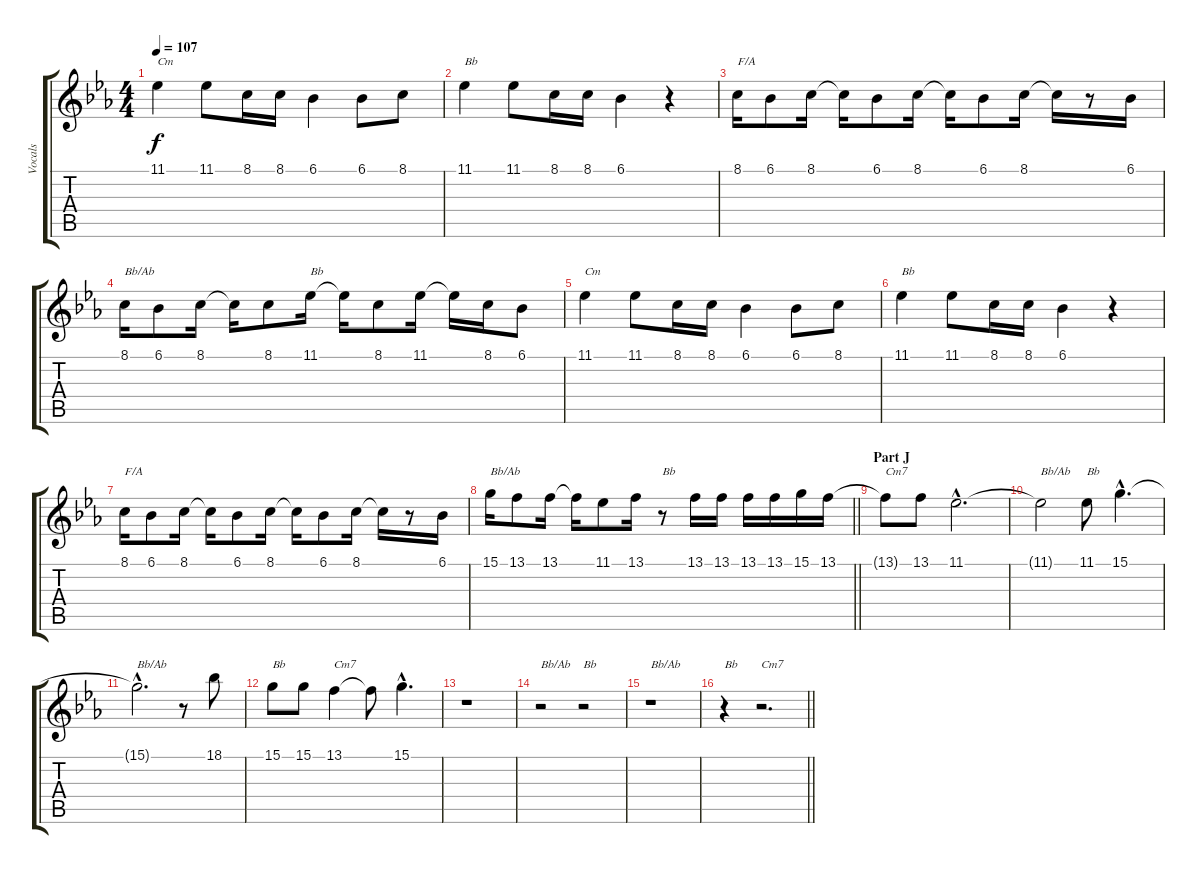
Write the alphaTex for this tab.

\track ("Vocals" "Vocals") {instrument trumpet}
\staff {score tabs}
\tuning (E4 B3 G3 D3 A2 E2) {hide}
\ts (4 4)
\tempo 107
\clef g2
\ks eb
11.1.4{txt "Cm" dy f} 11.1.8 8.1.16 8.1.16 6.1.4 6.1.8 8.1.8 |
11.1.4{txt "Bb"} 11.1.8 8.1.16 8.1.16 6.1.4 r.4 |
8.1.16{txt "F/A"} 6.1.8 8.1.16 8.1{t}.16 6.1.8 8.1.16 8.1{t}.16 6.1.8 8.1.16 8.1{t}.16 r.8 6.1.16 |
8.1.16{txt "Bb/Ab"} 6.1.8 8.1.16 8.1{t}.16 8.1.8 11.1.16{txt "Bb"} 11.1{t}.16 8.1.8 11.1.16 11.1{t}.16 8.1.16 6.1.8 |
11.1.4{txt "Cm"} 11.1.8 8.1.16 8.1.16 6.1.4 6.1.8 8.1.8 |
11.1.4{txt "Bb"} 11.1.8 8.1.16 8.1.16 6.1.4 r.4 |
8.1.16{txt "F/A"} 6.1.8 8.1.16 8.1{t}.16 6.1.8 8.1.16 8.1{t}.16 6.1.8 8.1.16 8.1{t}.16 r.8 6.1.16 |
\barLineRight lightlight
15.1.16{txt "Bb/Ab"} 13.1.8 13.1.16 13.1{t}.16 11.1.8 13.1.16 r.8{txt "Bb"} 13.1.16 13.1.16 13.1.16 13.1.16 15.1.16 13.1.16 |
\section ("" "Part J")
13.1{t}.8{txt "Cm7"} 13.1.8 11.1{hac}.2{d} |
11.1{t}.2{txt "Bb/Ab"} 11.1.8{txt "Bb"} 15.1{hac}.4{d} |
15.1{hac t}.2{d txt "Bb/Ab"} r.8 18.1.8 |
15.1.8{txt "Bb"} 15.1.8 13.1.4{txt "Cm7"} 13.1{t}.8 15.1{hac}.4{d} |
r.1 |
r.2{txt "Bb/Ab"} r.2{txt "Bb"} |
r.1{txt "Bb/Ab"} |
\barLineRight lightlight
r.4{txt "Bb"} r.2{d txt "Cm7"}
